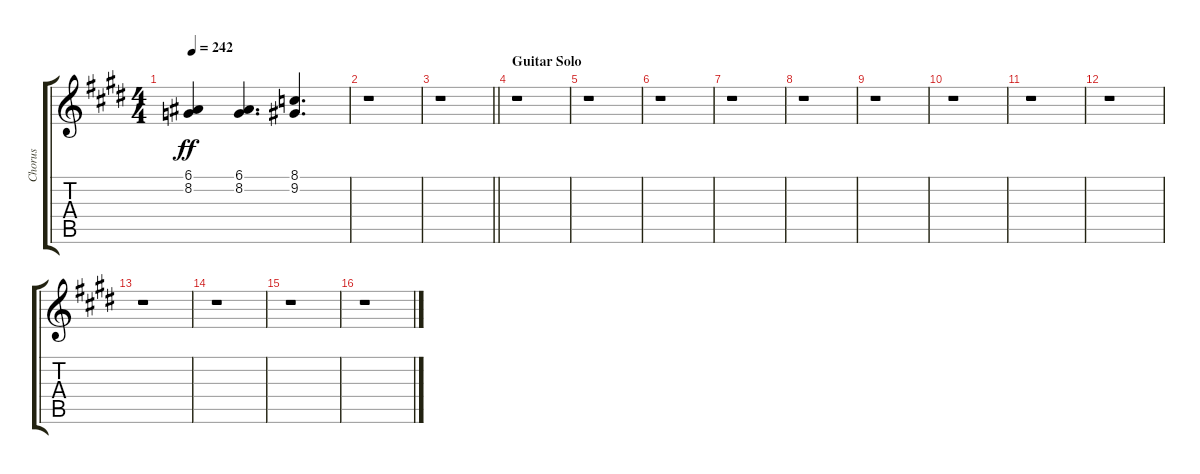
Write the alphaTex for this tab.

\track ("Chorus" "Chorus") {instrument choiraahs}
\staff {score tabs}
\tuning (E4 B3 G3 D3 A2 E2) {hide}
\ts (4 4)
\tempo 242
\clef g2
\ks e
(6.1 8.2).4{dy ff} (6.1 8.2).4{d} (8.1 9.2).4{d} |
r.1 |
\barLineRight lightlight
r.1 |
\section ("" "Guitar Solo")
r.1 |
r.1 |
r.1 |
r.1 |
r.1 |
r.1 |
r.1 |
r.1 |
r.1 |
r.1 |
r.1 |
r.1 |
r.1
